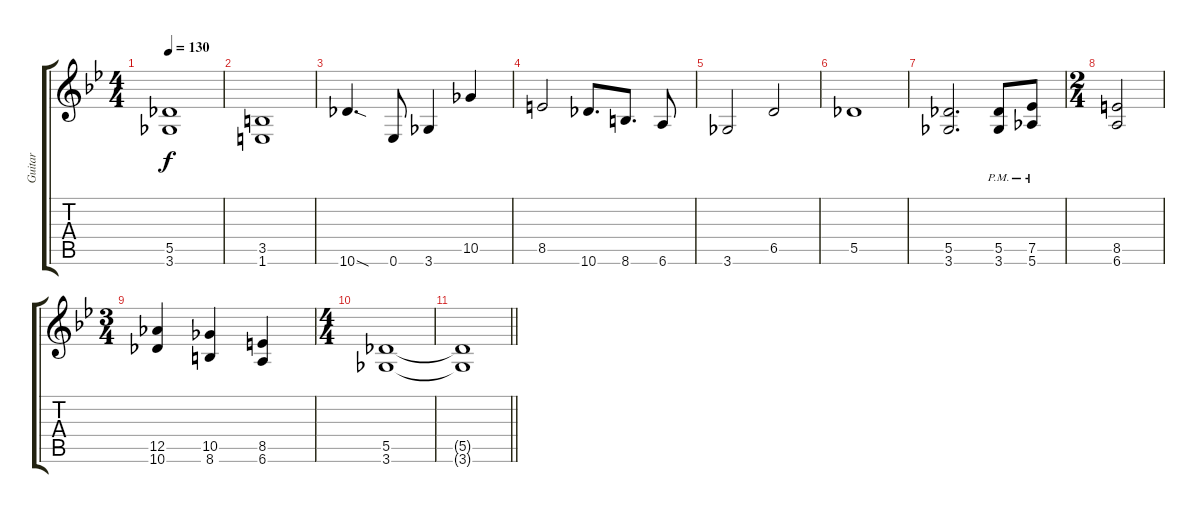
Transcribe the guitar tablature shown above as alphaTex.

\track ("Guitar" "Guitar") {instrument distortionguitar}
\staff {score tabs}
\tuning (Eb4 Bb3 Gb3 Db3 Ab2 Eb2) {hide}
\ts (4 4)
\tempo 130
\clef g2
\ks bb
(5.5 3.6).1{dy f} |
(3.5 1.6).1 |
10.6{sod}.4{d} 0.6.8 3.6.4 10.5.4 |
8.5.2 10.6.8{d} 8.6.8{d} 6.6.8 |
3.6.2 6.5.2 |
5.5.1 |
(5.5 3.6).2{d} (5.5{pm} 3.6{pm}).8 (7.5{pm} 5.6{pm}).8 |
\ts (2 4)
(8.5 6.6).2 |
\ts (3 4)
(12.5 10.6).4 (10.5 8.6).4 (8.5 6.6).4 |
\ts (4 4)
(5.5 3.6).1 |
\barLineRight lightlight
(5.5{t} 3.6{t}).1
